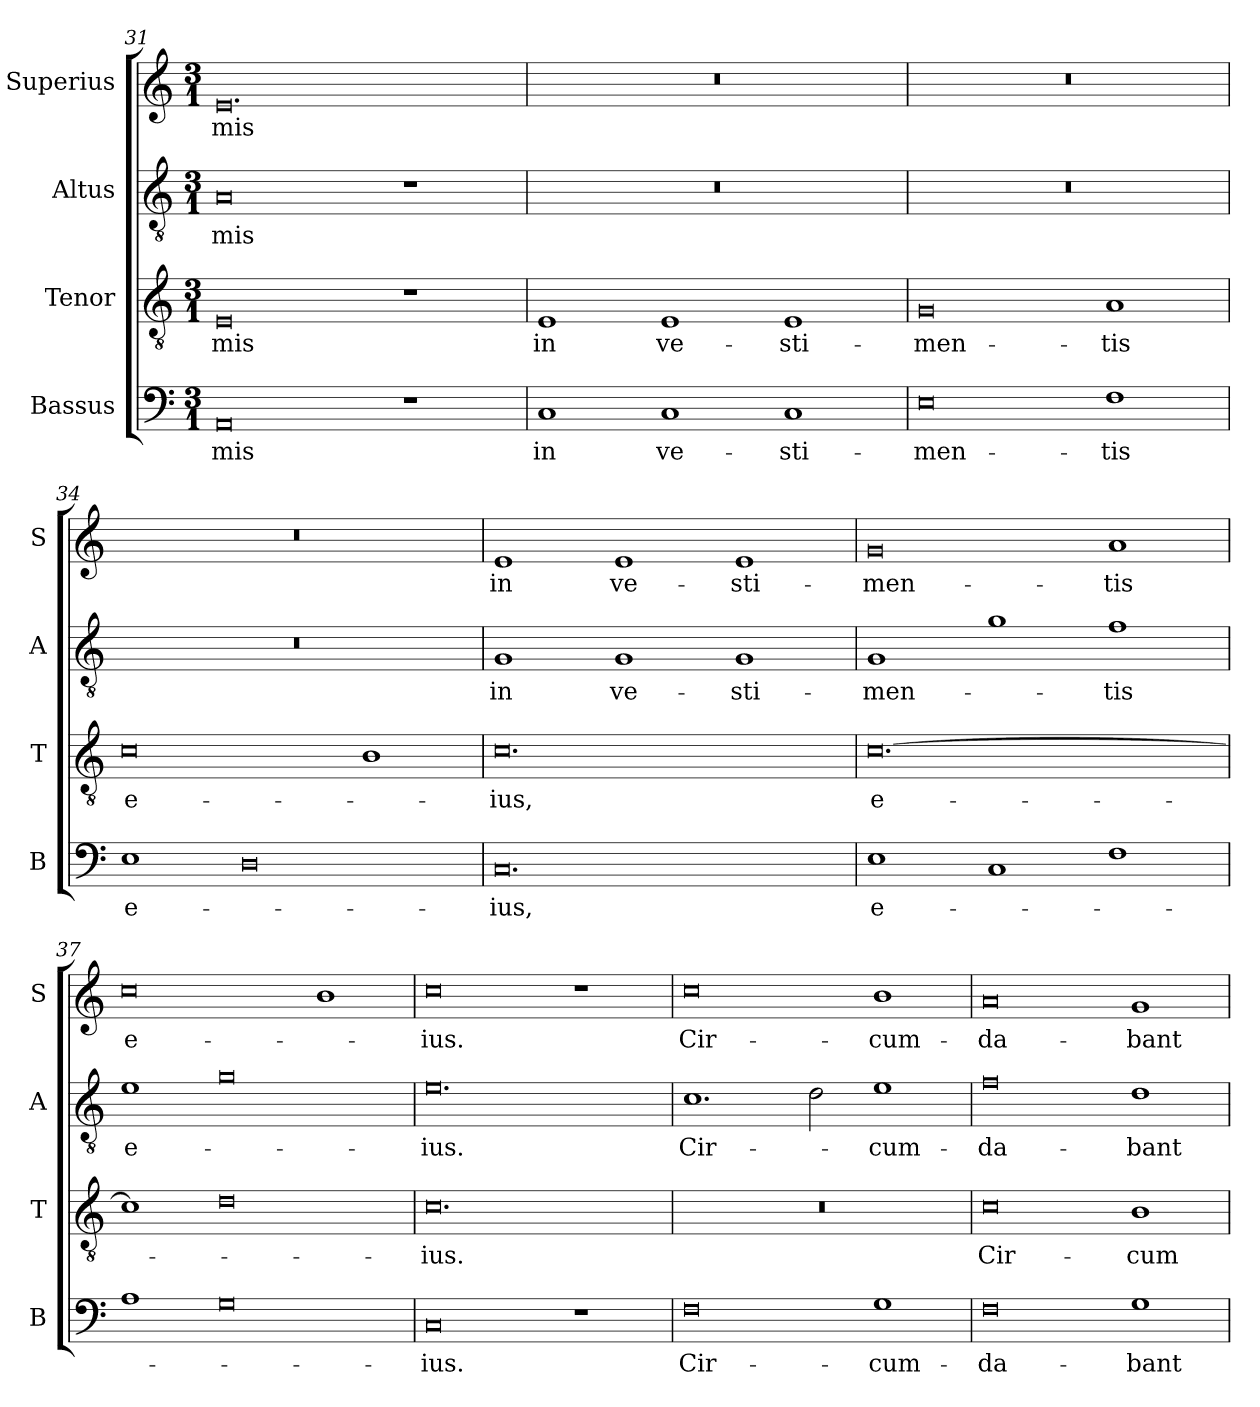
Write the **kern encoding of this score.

**kern	**text	**kern	**text	**kern	**text	**kern	**text
*part4	*part4	*part3	*part3	*part2	*part2	*part1	*part1
*staff4	*staff4	*staff3	*staff3	*staff2	*staff2	*staff1	*staff1
*I"Bassus	*	*I"Tenor	*	*I"Altus	*	*I"Superius	*
*I'B	*	*I'T	*	*I'A	*	*I'S	*
*clefF4	*	*clefGv2	*	*clefGv2	*	*clefG2	*
*k[]	*	*k[]	*	*k[]	*	*k[]	*
*M3/1	*	*M3/1	*	*M3/1	*	*M3/1	*
=31	=31	=31	=31	=31	=31	=31	=31
0AA	-mis	0E	-mis	0A	-mis	0.e	-mis
1r	.	1r	.	1r	.	.	.
=32	=32	=32	=32	=32	=32	=32	=32
1C	in	1E	in	0.r	.	0.r	.
1C	ve-	1E	ve-	.	.	.	.
1C	-sti-	1E	-sti-	.	.	.	.
=33	=33	=33	=33	=33	=33	=33	=33
0E	-men-	0G	-men-	0.r	.	0.r	.
1F	-tis	1A	-tis	.	.	.	.
=34	=34	=34	=34	=34	=34	=34	=34
1E	e-	0c	e-	0.r	.	0.r	.
0D	.	.	.	.	.	.	.
.	.	1B	.	.	.	.	.
=35	=35	=35	=35	=35	=35	=35	=35
0.C	-ius,	0.c	-ius,	1G	in	1e	in
.	.	.	.	1G	ve-	1e	ve-
.	.	.	.	1G	-sti-	1e	-sti-
=36	=36	=36	=36	=36	=36	=36	=36
!	!LO:LY:i	!	!LO:LY:i	!	!	!	!
1E	e-	[0.c	e-	1G	-men-	0g	-men-
1C	.	.	.	1g	.	.	.
1F	.	.	.	1f	-tis	1a	-tis
=37	=37	=37	=37	=37	=37	=37	=37
1A	.	1c]	.	1e	e-	0cc	e-
0G	.	0d	.	0g	.	.	.
.	.	.	.	.	.	1b	.
=38	=38	=38	=38	=38	=38	=38	=38
!	!LO:LY:i	!	!LO:LY:i	!	!	!	!
0C	-ius.	0.c	-ius.	0.e	-ius.	0cc	-ius.
1r	.	.	.	.	.	1r	.
=39	=39	=39	=39	=39	=39	=39	=39
0F	Cir-	0.r	.	1.c	Cir-	0cc	Cir-
.	.	.	.	2d	.	.	.
1G	-cum-	.	.	1e	-cum-	1b	-cum-
=40	=40	=40	=40	=40	=40	=40	=40
0F	-da-	0c	Cir-	0f	-da-	0a	-da-
1G	-bant	1B	-cum-	1d	-bant	1g	-bant
=	=	=	=	=	=	=	=
*-	*-	*-	*-	*-	*-	*-	*-
